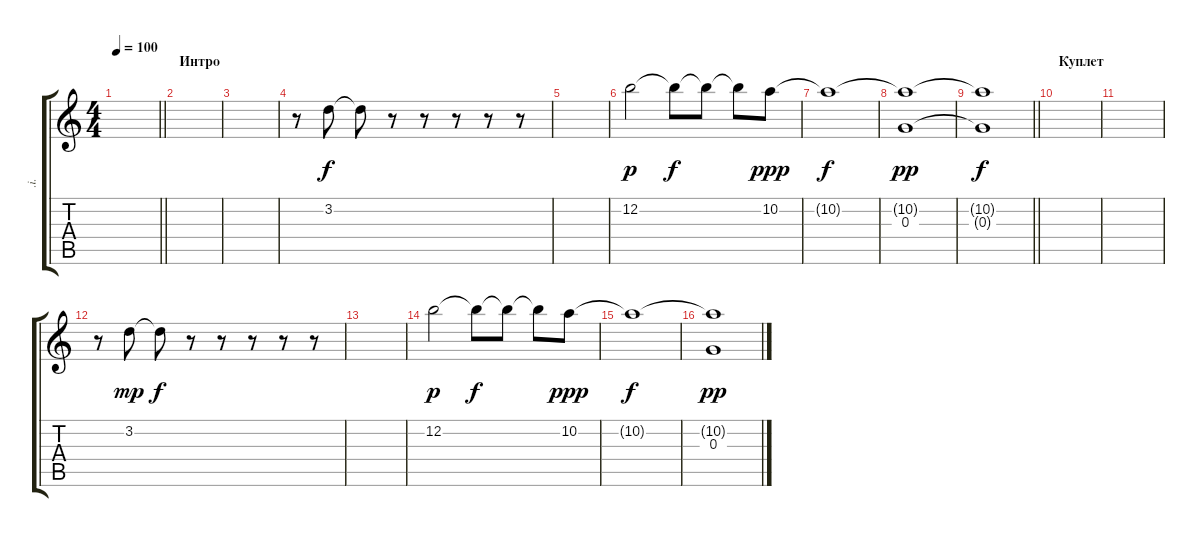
\track (".i." ".i.") {instrument overdrivenguitar}
\staff {score tabs}
\tuning (E4 B3 G3 D3 A2 E2) {hide}
\ts (4 4)
\tempo 100
\clef g2
\barLineRight lightlight
\ks c
|
\section ("" "Интро")
|
|
r.8{instrument overdrivenguitar} 3.2.8 3.2{t}.8{dy f} r.8 r.8 r.8 r.8 r.8 |
|
12.2.2{dy p} 12.2{t}.8{dy f} 12.2{t}.8 12.2{t}.8 10.2.8{dy ppp} |
10.2{t}.1{dy f} |
(10.2{t} 0.3).1{dy pp} |
\barLineRight lightlight
(10.2{t} 0.3{t}).1{dy f} |
\section ("" "Куплет")
|
|
r.8 3.2.8{dy mp} 3.2{t}.8{dy f} r.8 r.8 r.8 r.8 r.8 |
|
12.2.2{dy p} 12.2{t}.8{dy f} 12.2{t}.8 12.2{t}.8 10.2.8{dy ppp} |
10.2{t}.1{dy f} |
(10.2{t} 0.3).1{dy pp}
